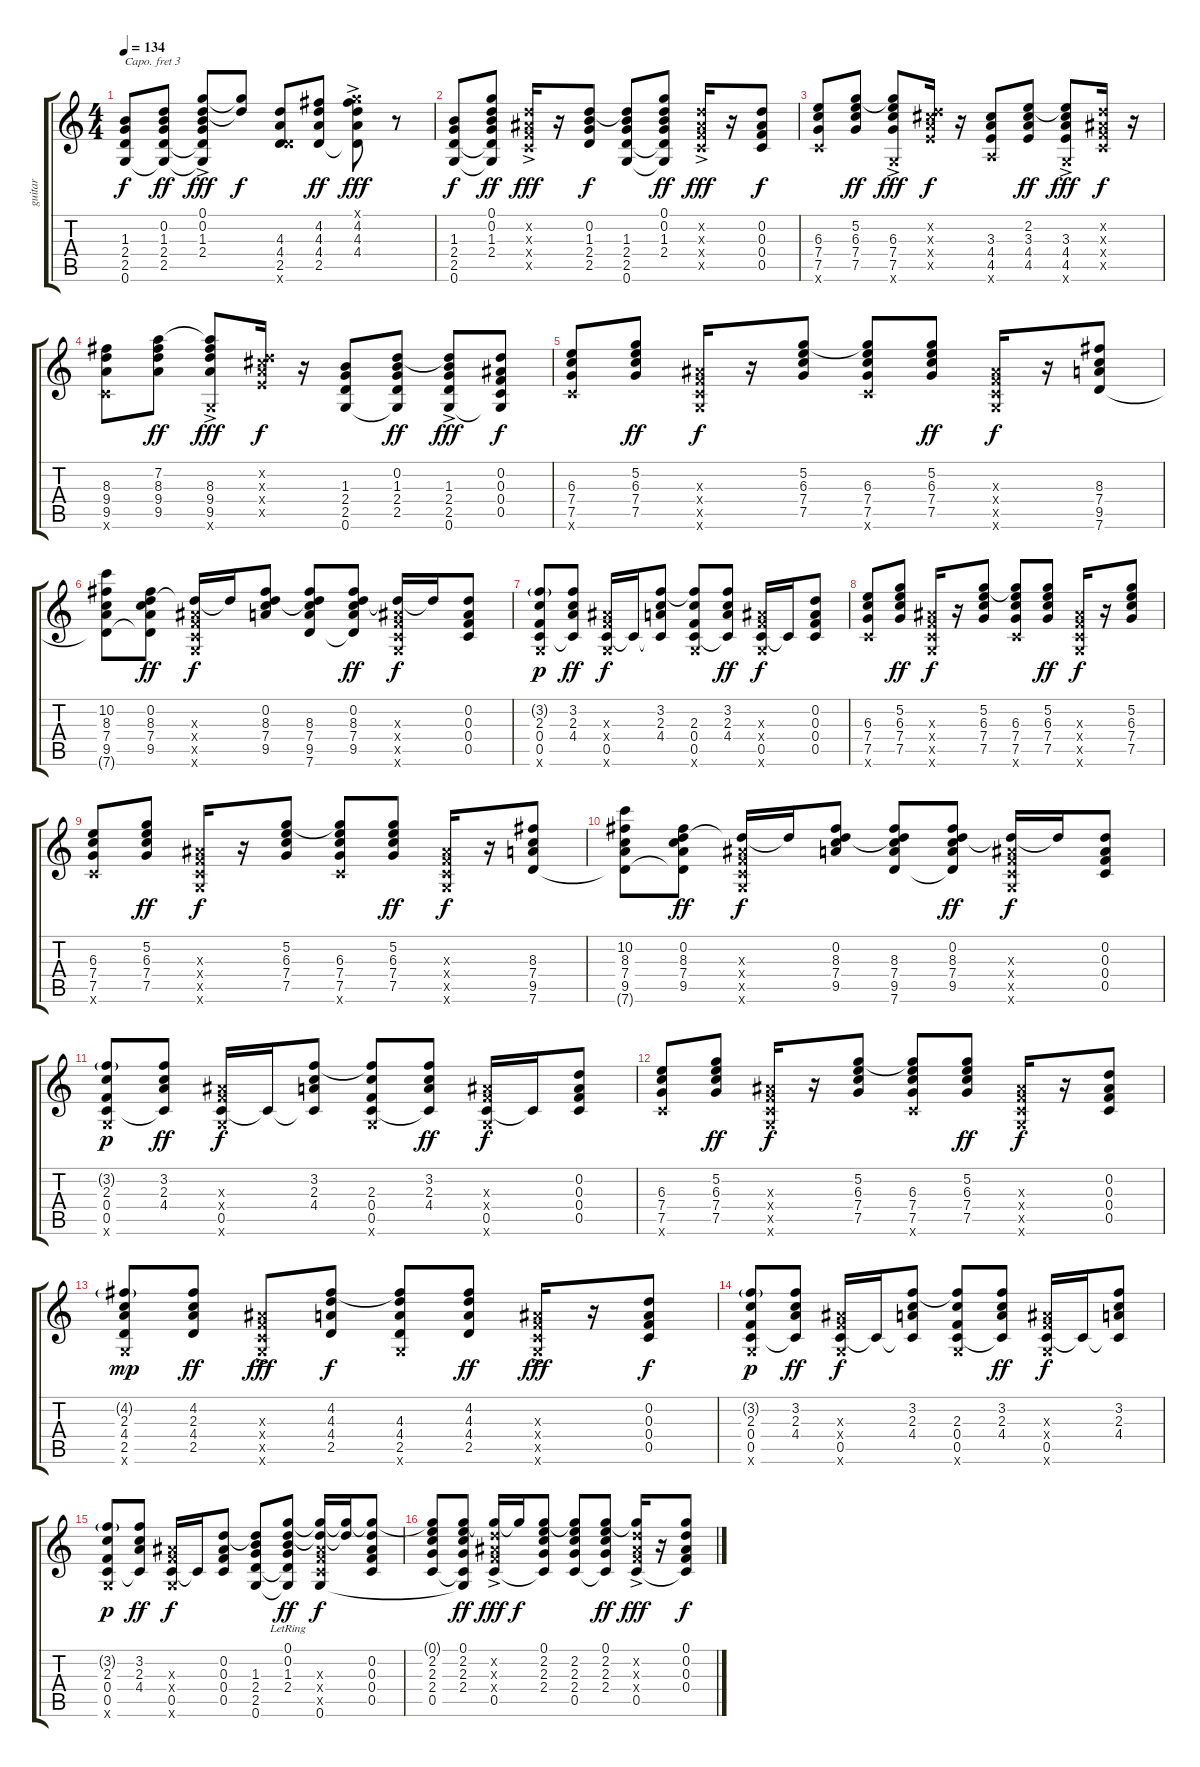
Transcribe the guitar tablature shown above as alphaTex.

\track ("guitar" "guitar") {instrument electricguitarclean}
\staff {score tabs}
\capo 3
\tuning (E4 B3 G3 D3 A2 E2) {hide}
\ts (4 4)
\tempo 134
\clef g2
\ks c
(1.3 2.4 2.5 0.6).8{dy f} (0.2 1.3 2.4 2.5 0.6{t}).8{dy ff} (0.1{ac} 0.2 1.3 2.4 2.5{t} 0.6{t}).8{dy fff} (0.1{t} 0.2{t}).8{dy f} (4.3 4.4 2.5 7.6{x}).8 (4.2 4.3 4.4 2.5).8{dy ff} (0.1{x} 4.2{ac} 4.3 4.4 2.5{t}).8{dy fff} r.8 |
(1.3 2.4 2.5 0.6).8{dy f} (0.1 0.2 1.3 2.4 2.5{t} 0.6{t}).8{dy ff} (0.2{x} 0.3{x} 0.4{x} 0.5{ac x}).16{dy fff} r.16 (0.2 1.3 2.4 2.5).8{dy f} (0.2{t} 1.3 2.4 2.5 0.6).8 (0.1 0.2 1.3 2.4 2.5{t} 0.6{t}).8{dy ff} (0.2{x} 0.3{x} 0.4{x} 0.5{ac x}).16{dy fff} r.16 (0.2 0.3 0.4 0.5).8{dy f} |
(6.3 7.4 7.5 5.6{x}).8 (5.2 6.3 7.4 7.5).8{dy ff} (5.2{t} 6.3{ac} 7.4 7.5 0.6{x}).8{dy fff} (0.2{x} 3.3{x} 4.4{x} 4.5{x}).16{dy f} r.16 (3.3 4.4 4.5 2.6{x}).8 (2.2 3.3 4.4 4.5).8{dy ff} (2.2{t} 3.3 4.4 4.5 0.6{ac x}).8{dy fff} (0.2{x} 0.3{x} 0.4{x} 0.5{x}).16{dy f} r.16 |
(8.3 9.4 9.5 5.6{x}).8 (7.2 8.3 9.4 9.5).8{dy ff} (7.2{t} 8.3{ac} 9.4 9.5 0.6{x}).8{dy fff} (0.2{x} 3.3{x} 4.4{x} 4.5{x}).16{dy f} r.16 (1.3 2.4 2.5 0.6).8 (0.2 1.3 2.4 2.5 0.6{t}).8{dy ff} (0.2{t} 1.3 2.4 2.5 0.6{ac}).8{dy fff} (0.2 0.3 0.4 0.5 0.6{t}).8{dy f} |
(6.3 7.4 7.5 5.6{x}).8 (5.2 6.3 7.4 7.5).8{dy ff} (0.3{x} 0.4{x} 0.5{x} 0.6{x}).16{dy f} r.16 (5.2 6.3 7.4 7.5).8 (5.2{t} 6.3 7.4 7.5 5.6{x}).8 (5.2 6.3 7.4 7.5).8{dy ff} (0.3{x} 0.4{x} 0.5{x} 0.6{x}).16{dy f} r.16 (8.3 7.4 9.5 7.6).8 |
(10.2 8.3 7.4 9.5 7.6{t}).8 (0.2 8.3 7.4 9.5 7.6{t}).8{dy ff} (0.2{t} 0.3{x} 0.4{x} 0.5{x} 0.6{x}).16{dy f} 0.2{t}.16 (0.2 8.3 7.4 9.5).8 (0.2{t} 8.3 7.4 9.5 7.6).8 (0.2 8.3 7.4 9.5 7.6{t}).8{dy ff} (0.2{t} 0.3{x} 0.4{x} 0.5{x} 0.6{x}).16{dy f} 0.2{t}.16 (0.2 0.3 0.4 0.5).8 |
(3.2{g} 2.3 0.4 0.5 0.6{x}).8{dy p} (3.2 2.3 4.4 0.5{t}).8{dy ff} (0.3{x} 0.4{x} 0.5 0.6{x}).16{dy f} 0.5{t}.16 (3.2 2.3 4.4 0.5{t}).8 (3.2{t} 2.3 0.4 0.5 0.6{x}).8 (3.2 2.3 4.4 0.5{t}).8{dy ff} (0.3{x} 0.4{x} 0.5 0.6{x}).16{dy f} 0.5{t}.16 (0.2 0.3 0.4 0.5).8 |
(6.3 7.4 7.5 5.6{x}).8 (5.2 6.3 7.4 7.5).8{dy ff} (0.3{x} 0.4{x} 0.5{x} 0.6{x}).16{dy f} r.16 (5.2 6.3 7.4 7.5).8 (5.2{t} 6.3 7.4 7.5 5.6{x}).8 (5.2 6.3 7.4 7.5).8{dy ff} (0.3{x} 0.4{x} 0.5{x} 0.6{x}).16{dy f} r.16 (5.2 6.3 7.4 7.5).8 |
(6.3 7.4 7.5 5.6{x}).8 (5.2 6.3 7.4 7.5).8{dy ff} (0.3{x} 0.4{x} 0.5{x} 0.6{x}).16{dy f} r.16 (5.2 6.3 7.4 7.5).8 (5.2{t} 6.3 7.4 7.5 5.6{x}).8 (5.2 6.3 7.4 7.5).8{dy ff} (0.3{x} 0.4{x} 0.5{x} 0.6{x}).16{dy f} r.16 (8.3 7.4 9.5 7.6).8 |
(10.2 8.3 7.4 9.5 7.6{t}).8 (0.2 8.3 7.4 9.5 7.6{t}).8{dy ff} (0.2{t} 0.3{x} 0.4{x} 0.5{x} 0.6{x}).16{dy f} 0.2{t}.16 (0.2 8.3 7.4 9.5).8 (0.2{t} 8.3 7.4 9.5 7.6).8 (0.2 8.3 7.4 9.5 7.6{t}).8{dy ff} (0.2{t} 0.3{x} 0.4{x} 0.5{x} 0.6{x}).16{dy f} 0.2{t}.16 (0.2 0.3 0.4 0.5).8 |
(3.2{g} 2.3 0.4 0.5 0.6{x}).8{dy p} (3.2 2.3 4.4 0.5{t}).8{dy ff} (0.3{x} 0.4{x} 0.5 0.6{x}).16{dy f} 0.5{t}.16 (3.2 2.3 4.4 0.5{t}).8 (3.2{t} 2.3 0.4 0.5 0.6{x}).8 (3.2 2.3 4.4 0.5{t}).8{dy ff} (0.3{x} 0.4{x} 0.5 0.6{x}).16{dy f} 0.5{t}.16 (0.2 0.3 0.4 0.5).8 |
(6.3 7.4 7.5 5.6{x}).8 (5.2 6.3 7.4 7.5).8{dy ff} (0.3{x} 0.4{x} 0.5{x} 0.6{x}).16{dy f} r.16 (5.2 6.3 7.4 7.5).8 (5.2{t} 6.3 7.4 7.5 5.6{x}).8 (5.2 6.3 7.4 7.5).8{dy ff} (0.3{x} 0.4{x} 0.5{x} 0.6{x}).16{dy f} r.16 (0.2 0.3 0.4 0.5).8 |
(4.2{g} 2.3 4.4 2.5 0.6{x}).8{dy mp} (4.2 2.3 4.4 2.5).8{dy ff} (0.3{ac x} 0.4{x} 0.5{x} 0.6{x}).8{dy fff} (4.2 4.3 4.4 2.5).8{dy f} (4.2{t} 4.3 4.4 2.5 0.6{x}).8 (4.2 4.3 4.4 2.5).8{dy ff} (0.3{ac x} 0.4{x} 0.5{x} 0.6{x}).16{dy fff} r.16 (0.2 0.3 0.4 0.5).8{dy f} |
(3.2{g} 2.3 0.4 0.5 0.6{x}).8{dy p} (3.2 2.3 4.4 0.5{t}).8{dy ff} (0.3{x} 0.4{x} 0.5 0.6{x}).16{dy f} 0.5{t}.16 (3.2 2.3 4.4 0.5{t}).8 (3.2{t} 2.3 0.4 0.5 0.6{x}).8 (3.2 2.3 4.4 0.5{t}).8{dy ff} (0.3{x} 0.4{x} 0.5 0.6{x}).16{dy f} 0.5{t}.16 (3.2 2.3 4.4 0.5{t}).8 |
(3.2{g} 2.3 0.4 0.5 0.6{x}).8{dy p} (3.2 2.3 4.4 0.5{t}).8{dy ff} (0.3{x} 0.4{x} 0.5 0.6{x}).16{dy f} 0.5{t}.16 (0.2 0.3 0.4 0.5).8 (0.2{t} 1.3 2.4 2.5 0.6).8 (0.1{lr} 0.2 1.3 2.4 2.5{t} 0.6{t}).8{dy ff} (0.1{t} 0.2{t} 0.3{x} 0.4{x} 0.5{x} 0.6).16{dy f} (0.1{t} 0.2{t}).16 (0.1{t} 0.2 0.3 0.4 0.5).8 |
(0.1{t} 2.2 2.3 2.4 0.5).8 (0.1 2.2 2.3 2.4 0.5{t} 0.6{t}).8{dy ff} (0.1{t} 0.2{ac x} 0.3{x} 0.4{x} 0.5).16{dy fff} 0.1{t}.16{dy f} (0.1 2.2 2.3 2.4 0.5{t}).8 (0.1{t} 2.2 2.3 2.4 0.5).8 (0.1 2.2 2.3 2.4 0.5{t}).8{dy ff} (0.1{t} 0.2{ac x} 0.3{x} 0.4{x} 0.5).16{dy fff} r.16 (0.1 0.2 0.3 0.4 0.5{t}).8{dy f}
